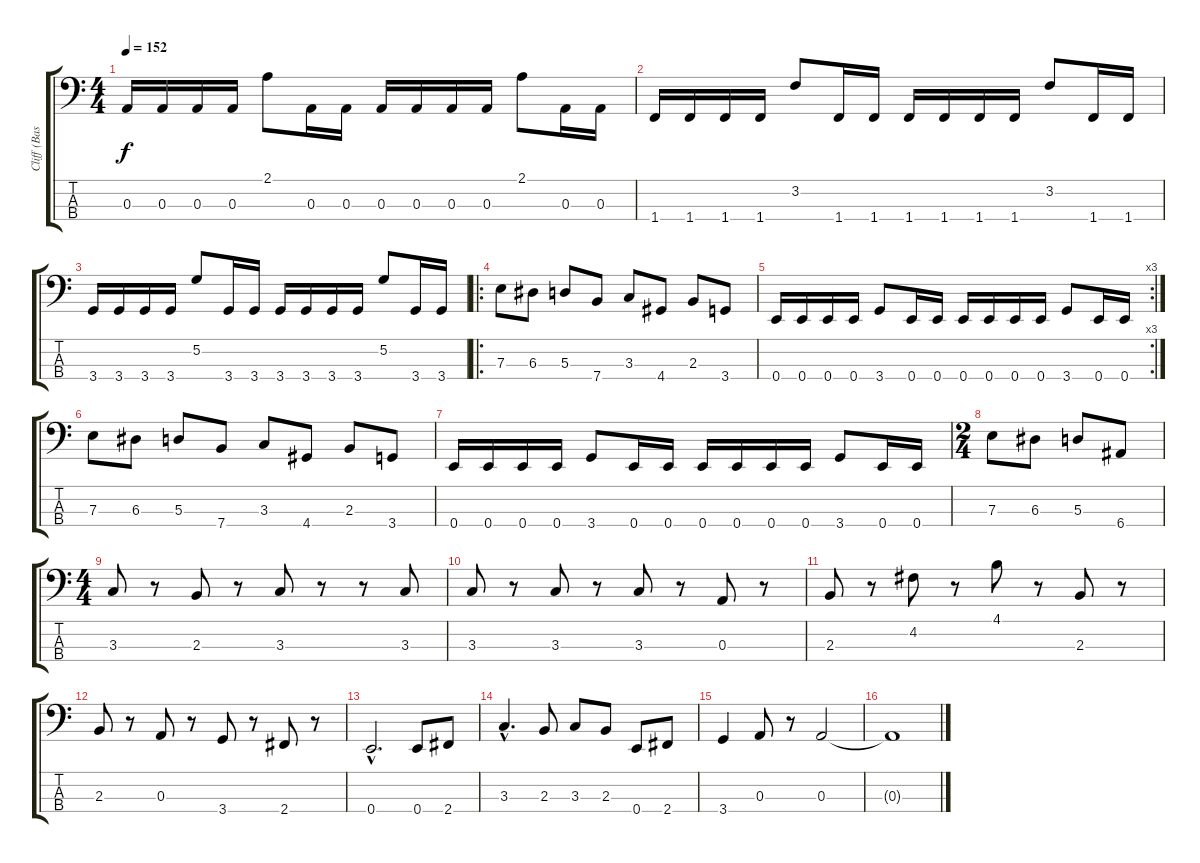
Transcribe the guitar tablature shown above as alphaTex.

\track ("Cliff (Bass)" "Cliff (Bas") {instrument electricbassfinger}
\staff {score tabs}
\tuning (G2 D2 A1 E1) {hide}
\ts (4 4)
\tempo 152
\clef f4
\ks c
0.3.16{dy f} 0.3.16 0.3.16 0.3.16 2.1.8 0.3.16 0.3.16 0.3.16 0.3.16 0.3.16 0.3.16 2.1.8 0.3.16 0.3.16 |
1.4.16 1.4.16 1.4.16 1.4.16 3.2.8 1.4.16 1.4.16 1.4.16 1.4.16 1.4.16 1.4.16 3.2.8 1.4.16 1.4.16 |
3.4.16 3.4.16 3.4.16 3.4.16 5.2.8 3.4.16 3.4.16 3.4.16 3.4.16 3.4.16 3.4.16 5.2.8 3.4.16 3.4.16 |
\ro
7.3.8 6.3.8 5.3.8 7.4.8 3.3.8 4.4.8 2.3.8 3.4.8 |
\rc 3
0.4.16 0.4.16 0.4.16 0.4.16 3.4.8 0.4.16 0.4.16 0.4.16 0.4.16 0.4.16 0.4.16 3.4.8 0.4.16 0.4.16 |
7.3.8 6.3.8 5.3.8 7.4.8 3.3.8 4.4.8 2.3.8 3.4.8 |
0.4.16 0.4.16 0.4.16 0.4.16 3.4.8 0.4.16 0.4.16 0.4.16 0.4.16 0.4.16 0.4.16 3.4.8 0.4.16 0.4.16 |
\ts (2 4)
7.3.8 6.3.8 5.3.8 6.4.8 |
\ts (4 4)
3.3.8 r.8 2.3.8 r.8 3.3.8 r.8 r.8 3.3.8 |
3.3.8 r.8 3.3.8 r.8 3.3.8 r.8 0.3.8 r.8 |
2.3.8 r.8 4.2.8 r.8 4.1.8 r.8 2.3.8 r.8 |
2.3.8 r.8 0.3.8 r.8 3.4.8 r.8 2.4.8 r.8 |
0.4{hac}.2{d} 0.4.8 2.4.8 |
3.3{hac}.4{d} 2.3.8 3.3.8 2.3.8 0.4.8 2.4.8 |
3.4.4 0.3.8 r.8 0.3.2 |
0.3{t}.1
